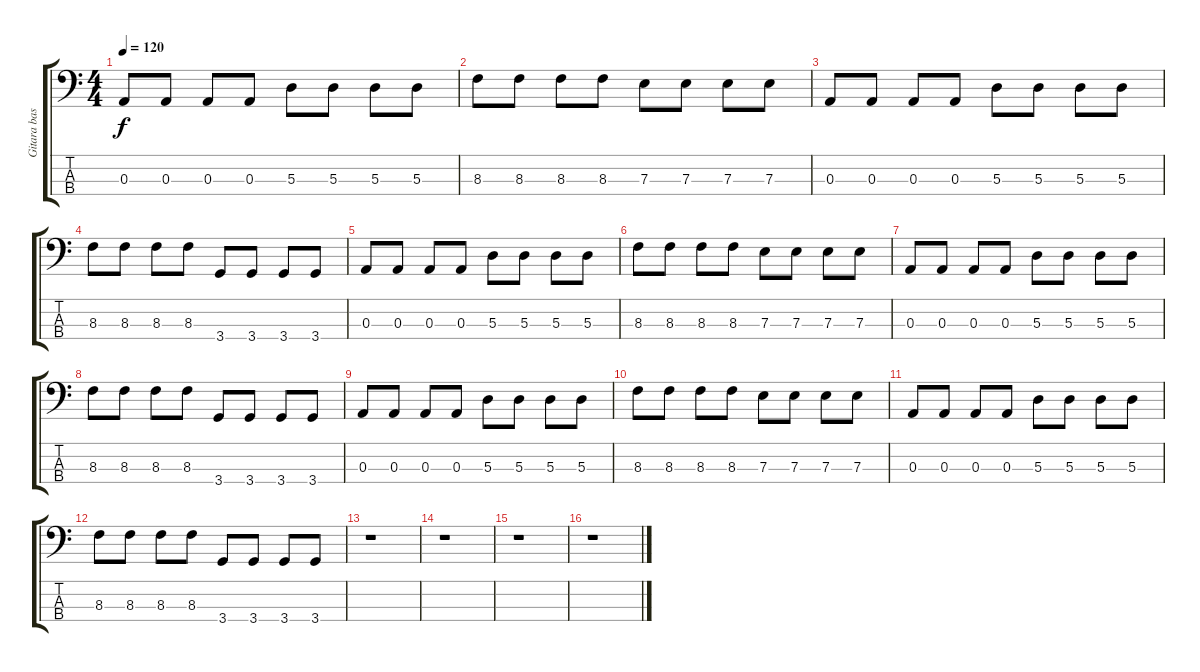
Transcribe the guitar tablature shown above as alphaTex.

\track ("Gitara basowa" "Gitara bas") {instrument electricbassfinger}
\staff {score tabs}
\tuning (G2 D2 A1 E1) {hide}
\ts (4 4)
\tempo 120
\clef f4
\ks c
0.3.8{dy f} 0.3.8 0.3.8 0.3.8 5.3.8 5.3.8 5.3.8 5.3.8 |
8.3.8 8.3.8 8.3.8 8.3.8 7.3.8 7.3.8 7.3.8 7.3.8 |
0.3.8 0.3.8 0.3.8 0.3.8 5.3.8 5.3.8 5.3.8 5.3.8 |
8.3.8 8.3.8 8.3.8 8.3.8 3.4.8 3.4.8 3.4.8 3.4.8 |
0.3.8 0.3.8 0.3.8 0.3.8 5.3.8 5.3.8 5.3.8 5.3.8 |
8.3.8 8.3.8 8.3.8 8.3.8 7.3.8 7.3.8 7.3.8 7.3.8 |
0.3.8 0.3.8 0.3.8 0.3.8 5.3.8 5.3.8 5.3.8 5.3.8 |
8.3.8 8.3.8 8.3.8 8.3.8 3.4.8 3.4.8 3.4.8 3.4.8 |
0.3.8 0.3.8 0.3.8 0.3.8 5.3.8 5.3.8 5.3.8 5.3.8 |
8.3.8 8.3.8 8.3.8 8.3.8 7.3.8 7.3.8 7.3.8 7.3.8 |
0.3.8 0.3.8 0.3.8 0.3.8 5.3.8 5.3.8 5.3.8 5.3.8 |
8.3.8 8.3.8 8.3.8 8.3.8 3.4.8 3.4.8 3.4.8 3.4.8 |
r.1 |
r.1 |
r.1 |
r.1
